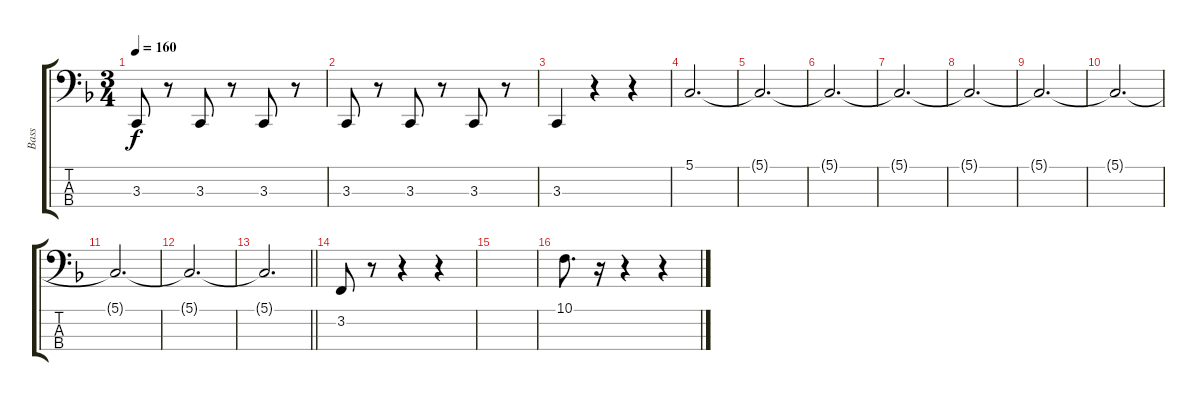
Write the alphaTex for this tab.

\track ("Bass" "Bass") {instrument stringensemble1}
\staff {score tabs}
\tuning (G2 D2 A1 Gb0) {hide}
\ts (3 4)
\tempo 160
\clef f4
\ks f
3.3.8{dy f} r.8 3.3.8 r.8 3.3.8 r.8 |
3.3.8 r.8 3.3.8 r.8 3.3.8 r.8 |
3.3.4 r.4 r.4 |
5.1.2{d} |
5.1{t}.2{d} |
5.1{t}.2{d} |
5.1{t}.2{d} |
5.1{t}.2{d} |
5.1{t}.2{d} |
5.1{t}.2{d} |
5.1{t}.2{d} |
5.1{t}.2{d} |
\barLineRight lightlight
5.1{t}.2{d} |
3.2.8 r.8 r.4 r.4 |
|
10.1.8{d} r.16 r.4 r.4
